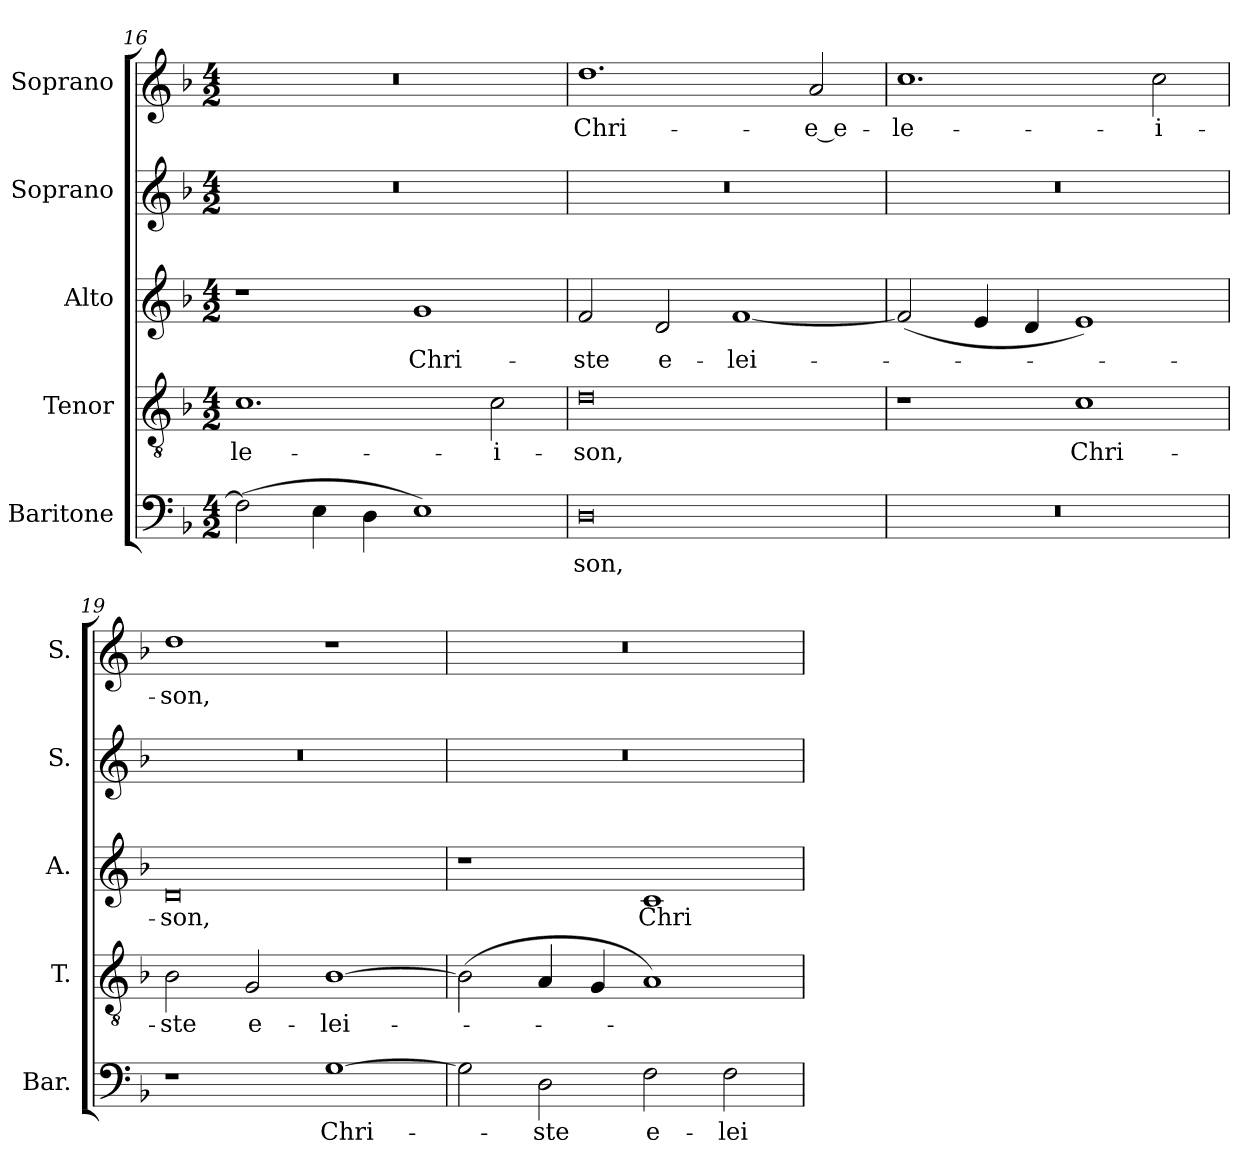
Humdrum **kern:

**kern	**text	**kern	**text	**kern	**text	**kern	**kern	**text
*part5	*part5	*part4	*part4	*part3	*part3	*part2	*part1	*part1
*staff5	*staff5	*staff4	*staff4	*staff3	*staff3	*staff2	*staff1	*staff1
*I"Baritone	*	*I"Tenor	*	*I"Alto	*	*I"Soprano	*I"Soprano	*
*I'Bar.	*	*I'T.	*	*I'A.	*	*I'S.	*I'S.	*
*clefF4	*	*clefGv2	*	*clefG2	*	*clefG2	*clefG2	*
*	*	*ITrd7c12	*	*	*	*	*	*
*k[b-]	*	*k[b-]	*	*k[b-]	*	*k[b-]	*k[b-]	*
*F:	*	*F:	*	*F:	*	*F:	*F:	*
*M4/2	*	*M4/2	*	*M4/2	*	*M4/2	*M4/2	*
=16	=16	=16	=16	=16	=16	=16	=16	=16
!	!	!	!LO:LY:b:color=#000000	!	!	!LO:N:vis=1	!LO:N:vis=1	!
(2Fi\]	.	1.Ci	-le-	1r	.	0r	0r	.
4Ei\	.	.	.	.	.	.	.	.
4Di\	.	.	.	.	.	.	.	.
!	!	!	!	!	!LO:LY:b:color=#000000	!	!	!
1Ei)	.	.	.	1gi	Chri-	.	.	.
!	!	!	!LO:LY:b:color=#000000	!	!	!	!	!
.	.	2Ci\	-i-	.	.	.	.	.
=17	=17	=17	=17	=17	=17	=17	=17	=17
!	!LO:LY:b:color=#000000	!	!	!	!	!	!	!
!	!	!	!LO:LY:b:color=#000000	!	!	!	!	!
!	!	!	!	!	!LO:LY:b:color=#000000	!LO:N:vis=1	!	!
!	!	!	!	!	!	!	!	!LO:LY:b:color=#000000
0Di	-son,	0Di	-son,	2fi/	-ste	0r	1.ddi	Chri-
!	!	!	!	!	!LO:LY:b:color=#000000	!	!	!
.	.	.	.	2di/	e-	.	.	.
!	!	!	!	!	!LO:LY:b:color=#000000	!	!	!
.	.	.	.	[1fi	-lei-	.	.	.
!	!	!	!	!	!	!	!	!LO:LY:b:color=#000000
.	.	.	.	.	.	.	2ai/	-e_e-
=18	=18	=18	=18	=18	=18	=18	=18	=18
!LO:N:vis=1	!	!	!	!	!	!LO:N:vis=1	!	!
!	!	!	!	!	!	!	!	!LO:LY:b:color=#000000
0r	.	1r	.	(2fi/]	.	0r	1.cci	-le-
.	.	.	.	4ei/	.	.	.	.
.	.	.	.	4di/	.	.	.	.
!	!	!	!LO:LY:b:color=#000000	!	!	!	!	!
.	.	1Ci	Chri-	1ei)	.	.	.	.
!	!	!	!	!	!	!	!	!LO:LY:b:color=#000000
.	.	.	.	.	.	.	2cci\	-i-
=19	=19	=19	=19	=19	=19	=19	=19	=19
!	!	!	!LO:LY:b:color=#000000	!	!	!	!	!
!	!	!	!	!	!LO:LY:b:color=#000000	!LO:N:vis=1	!	!
!	!	!	!	!	!	!	!	!LO:LY:b:color=#000000
1r	.	2BB-i\	-ste	0di	-son,	0r	1ddi	-son,
!	!	!	!LO:LY:b:color=#000000	!	!	!	!	!
.	.	2GGi/	e-	.	.	.	.	.
!	!LO:LY:b:color=#000000	!	!	!	!	!	!	!
!	!	!	!LO:LY:b:color=#000000	!	!	!	!	!
[1Gi	Chri-	[1BB-i	-lei-	.	.	.	1r	.
=20	=20	=20	=20	=20	=20	=20	=20	=20
!	!	!	!	!	!	!LO:N:vis=1	!LO:N:vis=1	!
2Gi\]	.	(2BB-i\]	.	1r	.	0r	0r	.
!	!LO:LY:b:color=#000000	!	!	!	!	!	!	!
2Di\	-ste	4AAi/	.	.	.	.	.	.
.	.	4GGi/	.	.	.	.	.	.
!	!LO:LY:b:color=#000000	!	!	!	!	!	!	!
!	!	!	!	!	!LO:LY:b:color=#000000	!	!	!
2Fi\	e-	1AAi)	.	1ci	Chri-	.	.	.
!	!LO:LY:b:color=#000000	!	!	!	!	!	!	!
2Fi\	-lei-	.	.	.	.	.	.	.
=	=	=	=	=	=	=	=	=
*-	*-	*-	*-	*-	*-	*-	*-	*-
